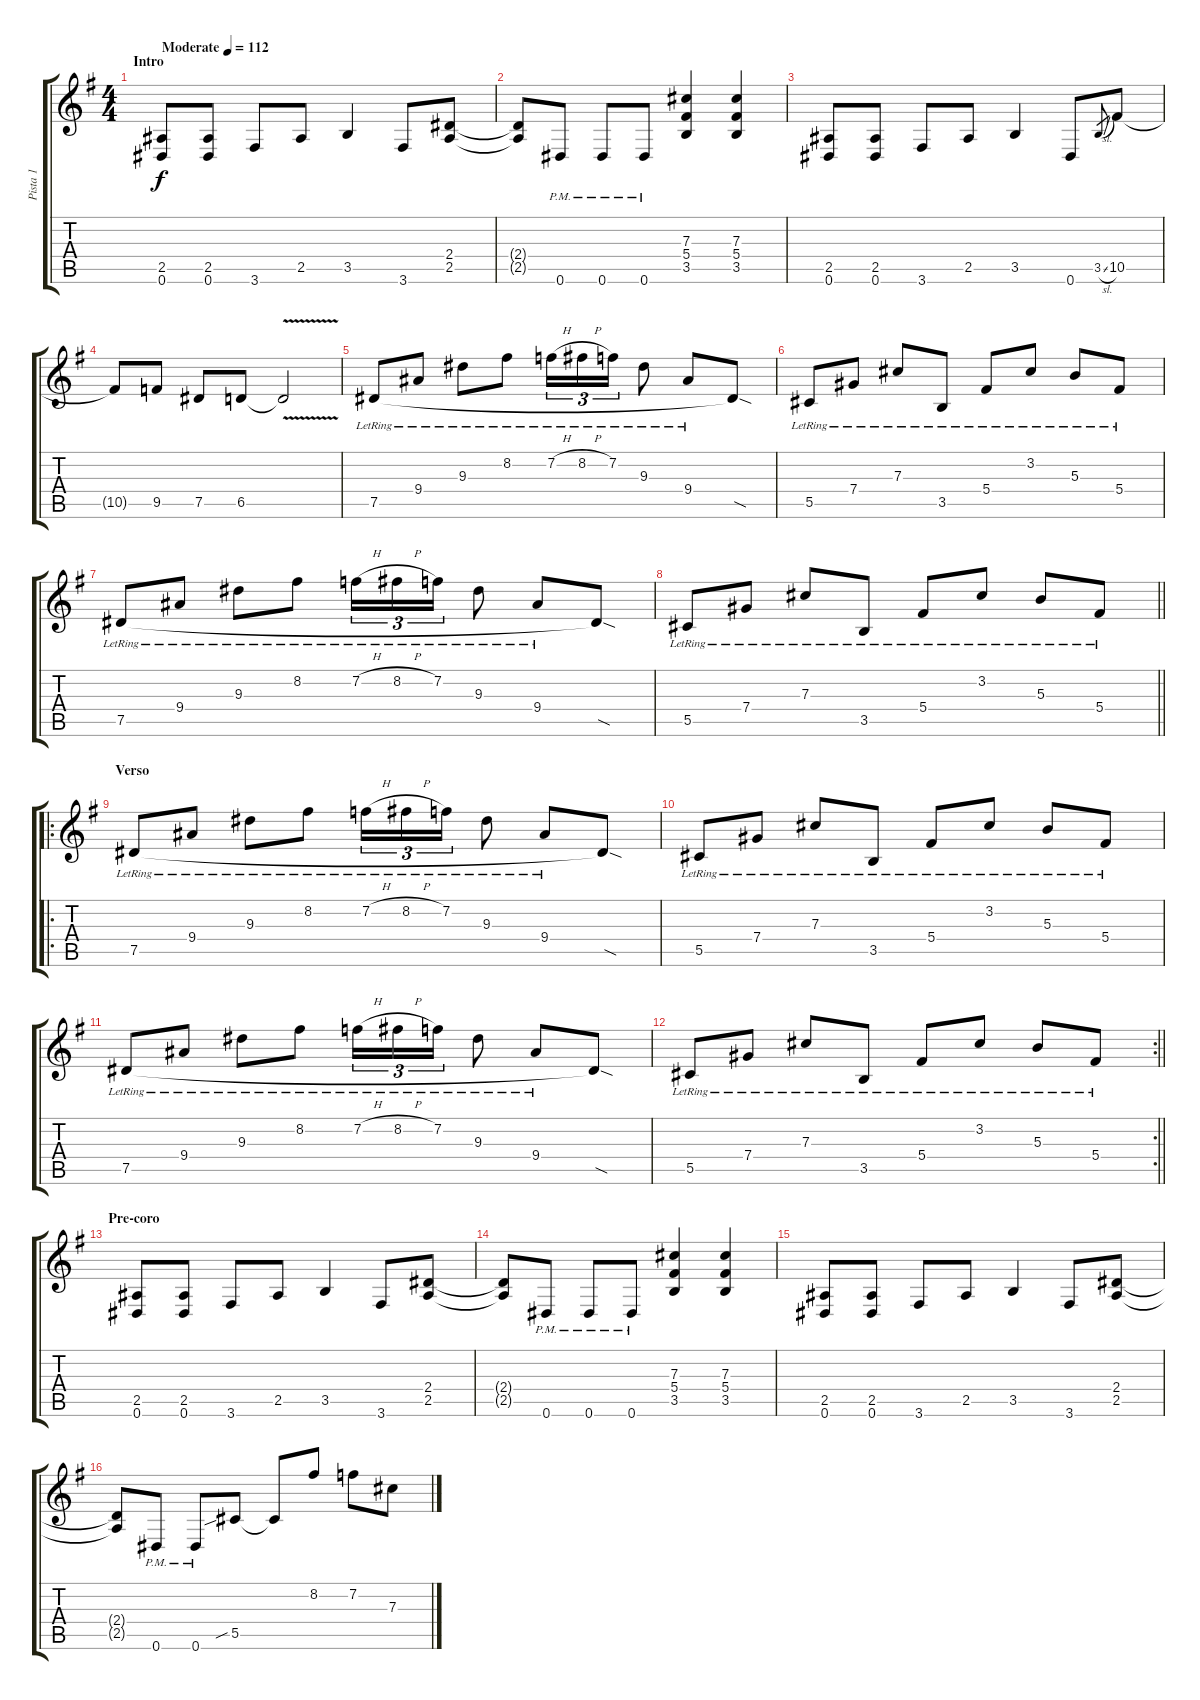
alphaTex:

\track ("Pista 1" "Pista 1") {instrument distortionguitar}
\staff {score tabs}
\tuning (Eb4 Bb3 Gb3 Db3 Ab2 Eb2) {hide}
\ts (4 4)
\section ("" "Intro")
\tempo (112 "Moderate")
\clef g2
\ks g
(2.5 0.6).8{dy f instrument distortionguitar} (2.5 0.6).8 3.6.8 2.5.8 3.5.4 3.6.8 (2.4 2.5).8 |
(2.4{t} 2.5{t}).8 0.6{pm}.8 0.6{pm}.8 0.6{pm}.8 (7.3 5.4 3.5).4 (7.3 5.4 3.5).4 |
(2.5 0.6).8 (2.5 0.6).8 3.6.8 2.5.8 3.5.4 0.6.8 3.5{sl}.8{gr} 10.5.8 |
10.5{t}.8 9.5.8 7.5.8 6.5.8 6.5{v t}.2 |
7.5{lr}.8{instrument acousticguitarsteel} 9.4{lr}.8 9.3{lr}.8 8.2{lr}.8 7.2{h lr}.16{tu (3 2)} 8.2{h lr}.16{tu (3 2)} 7.2{lr}.16{tu (3 2)} 9.3{lr}.8 9.4{lr}.8 7.5{sod t}.8 |
5.5{lr}.8 7.4{lr}.8 7.3{lr}.8 3.5{lr}.8 5.4{lr}.8 3.2{lr}.8 5.3{lr}.8 5.4{lr}.8 |
7.5{lr}.8{instrument acousticguitarsteel} 9.4{lr}.8 9.3{lr}.8 8.2{lr}.8 7.2{h lr}.16{tu (3 2)} 8.2{h lr}.16{tu (3 2)} 7.2{lr}.16{tu (3 2)} 9.3{lr}.8 9.4{lr}.8 7.5{sod t}.8 |
\barLineRight lightlight
5.5{lr}.8 7.4{lr}.8 7.3{lr}.8 3.5{lr}.8 5.4{lr}.8 3.2{lr}.8 5.3{lr}.8 5.4{lr}.8 |
\ro
\section ("" "Verso")
7.5{lr}.8{instrument acousticguitarsteel} 9.4{lr}.8 9.3{lr}.8 8.2{lr}.8 7.2{h lr}.16{tu (3 2)} 8.2{h lr}.16{tu (3 2)} 7.2{lr}.16{tu (3 2)} 9.3{lr}.8 9.4{lr}.8 7.5{sod t}.8 |
5.5{lr}.8 7.4{lr}.8 7.3{lr}.8 3.5{lr}.8 5.4{lr}.8 3.2{lr}.8 5.3{lr}.8 5.4{lr}.8 |
7.5{lr}.8{instrument acousticguitarsteel} 9.4{lr}.8 9.3{lr}.8 8.2{lr}.8 7.2{h lr}.16{tu (3 2)} 8.2{h lr}.16{tu (3 2)} 7.2{lr}.16{tu (3 2)} 9.3{lr}.8 9.4{lr}.8 7.5{sod t}.8 |
\rc 2
\barLineRight lightlight
5.5{lr}.8 7.4{lr}.8 7.3{lr}.8 3.5{lr}.8 5.4{lr}.8 3.2{lr}.8 5.3{lr}.8 5.4{lr}.8 |
\section ("" "Pre-coro")
(2.5 0.6).8{instrument distortionguitar} (2.5 0.6).8 3.6.8 2.5.8 3.5.4 3.6.8 (2.4 2.5).8 |
(2.4{t} 2.5{t}).8 0.6{pm}.8 0.6{pm}.8 0.6{pm}.8 (7.3 5.4 3.5).4 (7.3 5.4 3.5).4 |
(2.5 0.6).8 (2.5 0.6).8 3.6.8 2.5.8 3.5.4 3.6.8 (2.4 2.5).8 |
(2.4{t} 2.5{t}).8 0.6{pm}.8 0.6{pm}.8 5.5{sib}.8 5.5{t}.8 8.2.8 7.2.8 7.3.8
